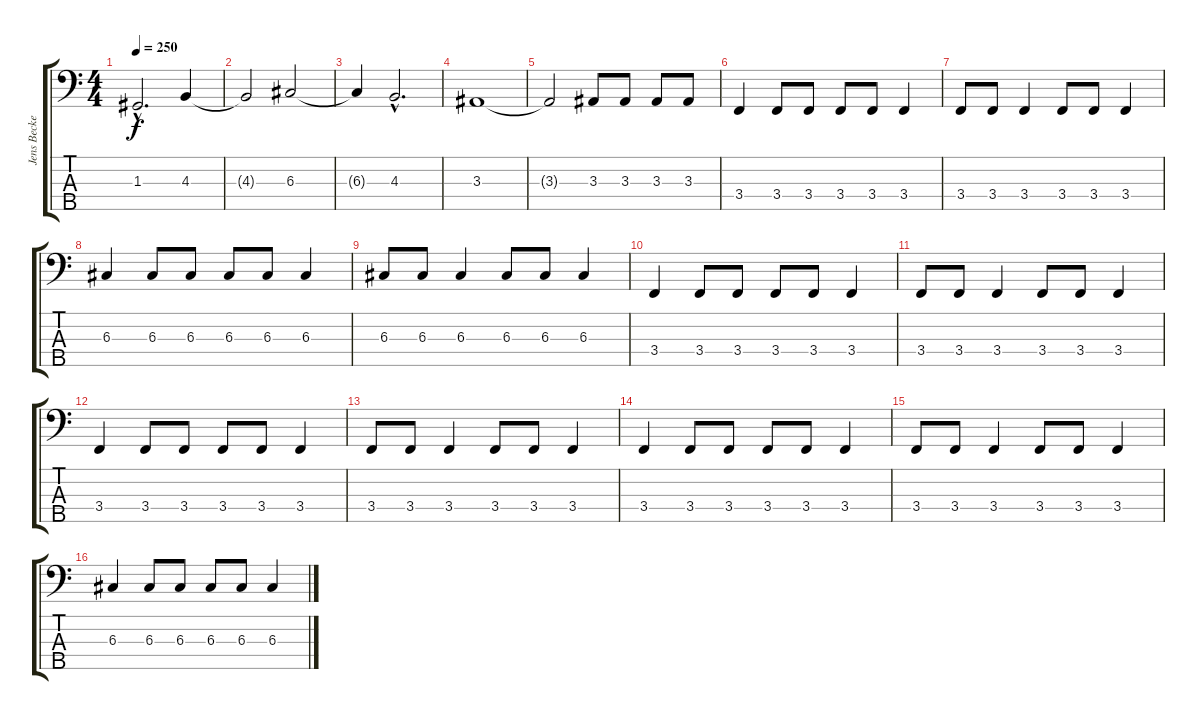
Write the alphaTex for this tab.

\track ("Jens Becker (Bajo)" "Jens Becke") {instrument electricbasspick}
\staff {score tabs}
\tuning (F2 C2 G1 D1 A0) {hide}
\ts (4 4)
\tempo 250
\clef f4
\ks c
1.3{hac}.2{d dy f} 4.3.4 |
4.3{t}.2 6.3.2 |
6.3{t}.4 4.3{hac}.2{d} |
3.3.1 |
3.3{t}.2 3.3.8 3.3.8 3.3.8 3.3.8 |
3.4.4 3.4.8 3.4.8 3.4.8 3.4.8 3.4.4 |
3.4.8 3.4.8 3.4.4 3.4.8 3.4.8 3.4.4 |
6.3.4 6.3.8 6.3.8 6.3.8 6.3.8 6.3.4 |
6.3.8 6.3.8 6.3.4 6.3.8 6.3.8 6.3.4 |
3.4.4 3.4.8 3.4.8 3.4.8 3.4.8 3.4.4 |
3.4.8 3.4.8 3.4.4 3.4.8 3.4.8 3.4.4 |
3.4.4 3.4.8 3.4.8 3.4.8 3.4.8 3.4.4 |
3.4.8 3.4.8 3.4.4 3.4.8 3.4.8 3.4.4 |
3.4.4 3.4.8 3.4.8 3.4.8 3.4.8 3.4.4 |
3.4.8 3.4.8 3.4.4 3.4.8 3.4.8 3.4.4 |
6.3.4 6.3.8 6.3.8 6.3.8 6.3.8 6.3.4
